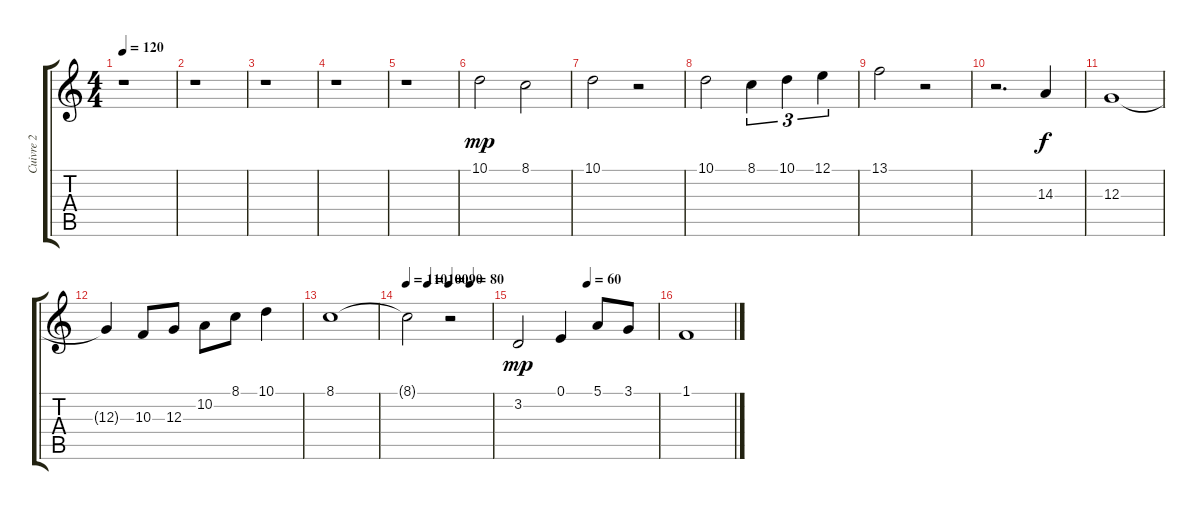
\track ("Cuivre 2" "Cuivre 2") {instrument frenchhorn}
\staff {score tabs}
\tuning (E4 B3 G3 D3 A2 E2) {hide}
\ts (4 4)
\tempo 120
\clef g2
\ks c
r.1{dy f} |
r.1 |
r.1 |
r.1 |
r.1 |
10.1.2{dy mp} 8.1.2 |
10.1.2 r.2 |
10.1.2 8.1.4{tu (3 2)} 10.1.4{tu (3 2)} 12.1.4{tu (3 2)} |
13.1.2 r.2 |
r.2{d} 14.3.4{dy f} |
12.3.1 |
12.3{t}.4 10.3.8 12.3.8 10.2.8 8.1.8 10.1.4 |
8.1.1 |
\tempo 110
\tempo (100 0.25)
\tempo (90 0.5)
\tempo (80 0.75)
8.1{t}.2 r.2 |
\tempo (60 0.5)
3.2.2{dy mp} 0.1.4 5.1.8 3.1.8 |
1.1.1
